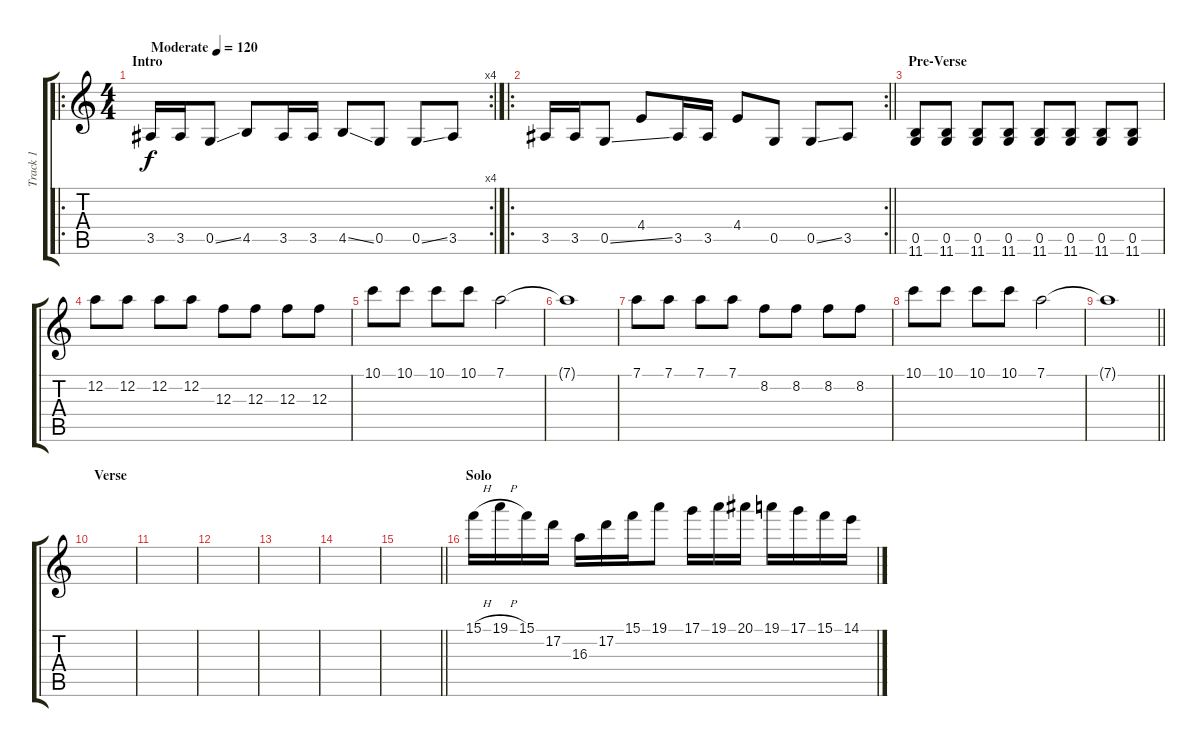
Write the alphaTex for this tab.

\track ("Track 1" "Track 1") {instrument acousticguitarsteel}
\staff {score tabs}
\tuning (D4 A3 F3 C3 G2 C2) {hide}
\ro
\rc 4
\ts (4 4)
\section ("" "Intro")
\tempo (120 "Moderate")
\clef g2
\ks c
3.5.16{dy f instrument acousticguitarsteel} 3.5.16 0.5{ss}.8 4.5.8 3.5.16 3.5.16 4.5{ss}.8 0.5.8 0.5{ss}.8 3.5.8 |
\ro
\rc 2
\barLineRight lightlight
3.5.16 3.5.16 0.5{ss}.8 4.4.8 3.5.16 3.5.16 4.4.8 0.5.8 0.5{ss}.8 3.5.8 |
\section ("" "Pre-Verse")
(0.5 11.6).8 (0.5 11.6).8 (0.5 11.6).8 (0.5 11.6).8 (0.5 11.6).8 (0.5 11.6).8 (0.5 11.6).8 (0.5 11.6).8 |
12.2.8 12.2.8 12.2.8 12.2.8 12.3.8 12.3.8 12.3.8 12.3.8 |
10.1.8 10.1.8 10.1.8 10.1.8 7.1.2 |
7.1{t}.1 |
7.1.8 7.1.8 7.1.8 7.1.8 8.2.8 8.2.8 8.2.8 8.2.8 |
10.1.8 10.1.8 10.1.8 10.1.8 7.1.2 |
\barLineRight lightlight
7.1{t}.1 |
\section ("" "Verse")
|
|
|
|
|
\barLineRight lightlight
|
\section ("" "Solo")
15.1{h}.16{instrument distortionguitar} 19.1{h}.16 15.1.16 17.2.16 16.3.16 17.2.16 15.1.16 19.1.8 17.1.16 19.1.16 20.1.16 19.1.16 17.1.16 15.1.16 14.1.16
